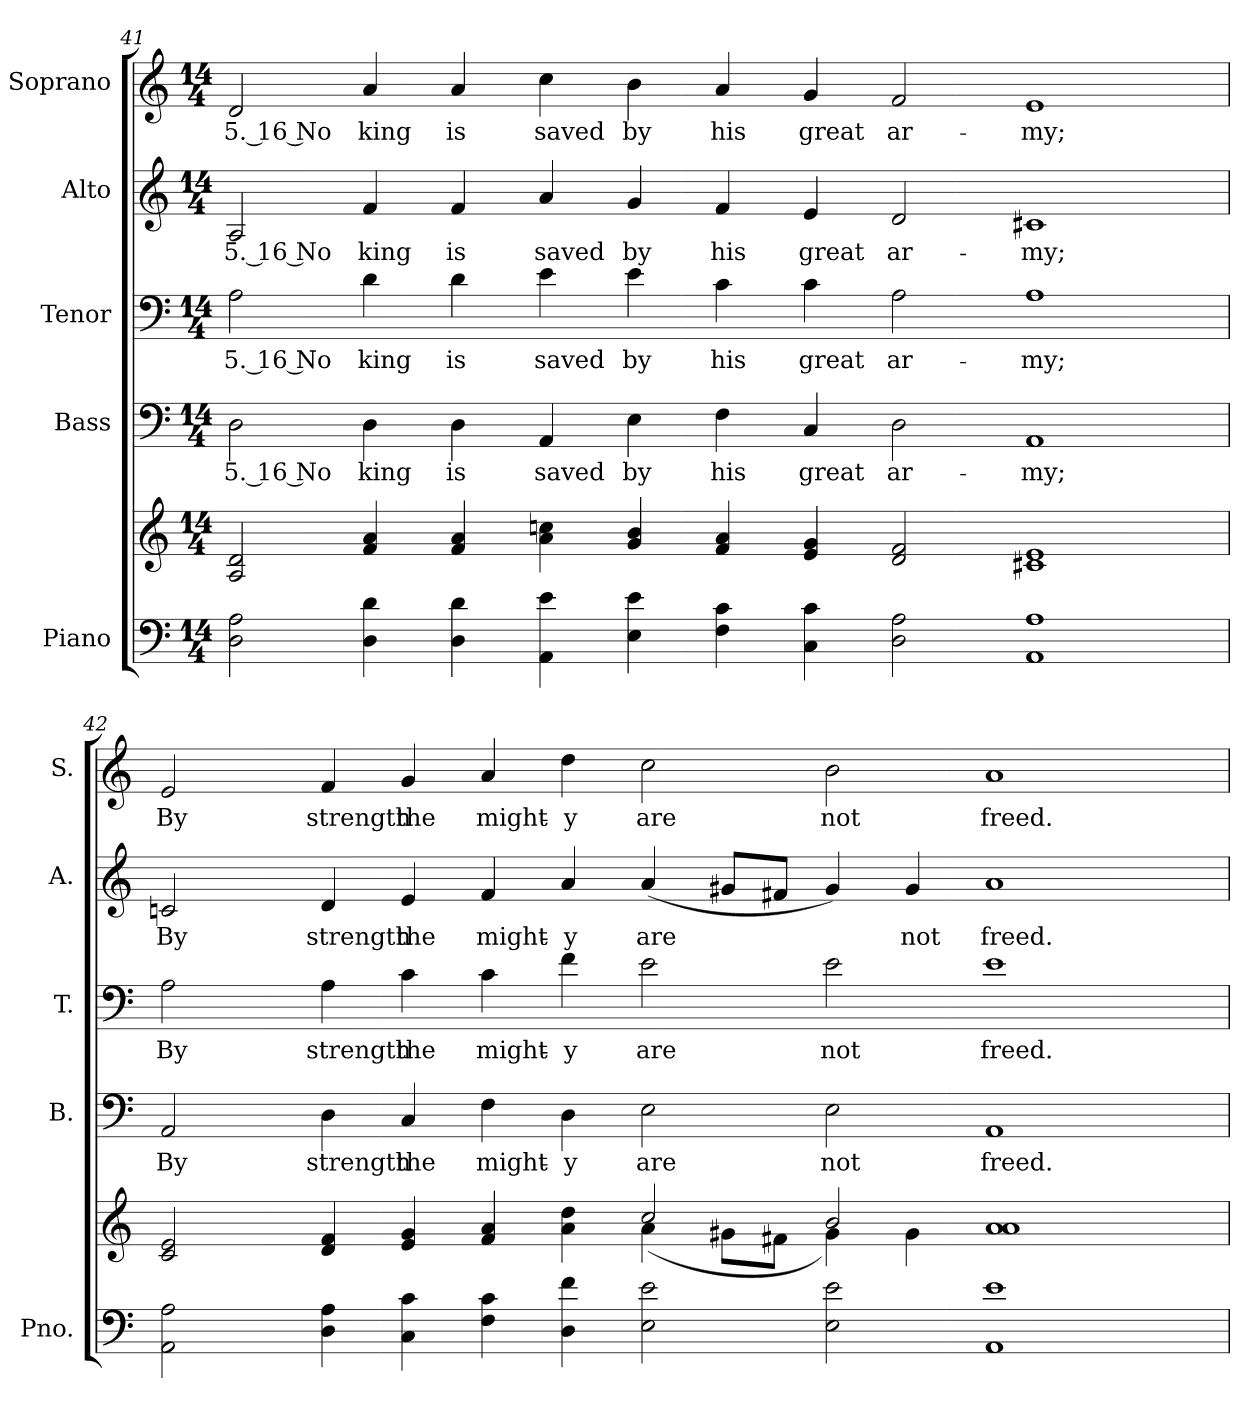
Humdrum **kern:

**kern	**kern	**kern	**text	**kern	**text	**kern	**text	**kern	**text
*part5	*part5	*part4	*part4	*part3	*part3	*part2	*part2	*part1	*part1
*staff6	*staff5	*staff4	*staff4	*staff3	*staff3	*staff2	*staff2	*staff1	*staff1
*I"Piano	*	*I"Bass	*	*I"Tenor	*	*I"Alto	*	*I"Soprano	*
*I'Pno.	*	*I'B.	*	*I'T.	*	*I'A.	*	*I'S.	*
!!LO:PB:g=z
*clefF4	*clefG2	*clefF4	*	*clefF4	*	*clefG2	*	*clefG2	*
*k[]	*k[]	*k[]	*	*k[]	*	*k[]	*	*k[]	*
*C:	*C:	*C:	*	*C:	*	*C:	*	*C:	*
*M14/4	*M14/4	*M14/4	*	*M14/4	*	*M14/4	*	*M14/4	*
=41	=41	=41	=41	=41	=41	=41	=41	=41	=41
!	!	!	!LO:LY:b:color=#000000	!	!	!	!	!	!
!	!	!	!	!	!LO:LY:b:color=#000000	!	!	!	!
!	!	!	!	!	!	!	!LO:LY:b:color=#000000	!	!
!	!	!	!	!	!	!	!	!	!LO:LY:b:color=#000000
2Di\ 2Ai	2Ai/ 2di	2Di\	5. 16 No	2Ai\	5. 16 No	2Ai/	5. 16 No	2di/	5. 16 No
!	!	!	!LO:LY:b:color=#000000	!	!	!	!	!	!
!	!	!	!	!	!LO:LY:b:color=#000000	!	!	!	!
!	!	!	!	!	!	!	!LO:LY:b:color=#000000	!	!
!	!	!	!	!	!	!	!	!	!LO:LY:b:color=#000000
4Di\ 4di	4fi/ 4ai	4Di\	king	4di\	king	4fi/	king	4ai/	king
!	!	!	!LO:LY:b:color=#000000	!	!	!	!	!	!
!	!	!	!	!	!LO:LY:b:color=#000000	!	!	!	!
!	!	!	!	!	!	!	!LO:LY:b:color=#000000	!	!
!	!	!	!	!	!	!	!	!	!LO:LY:b:color=#000000
4Di\ 4di	4fi/ 4ai	4Di\	is	4di\	is	4fi/	is	4ai/	is
!	!	!	!LO:LY:b:color=#000000	!	!	!	!	!	!
!	!	!	!	!	!LO:LY:b:color=#000000	!	!	!	!
!	!	!	!	!	!	!	!LO:LY:b:color=#000000	!	!
!	!	!	!	!	!	!	!	!	!LO:LY:b:color=#000000
4AAi\ 4ei	4ai\ 4ccni	4AAi/	saved	4ei\	saved	4ai/	saved	4cci\	saved
!	!	!	!LO:LY:b:color=#000000	!	!	!	!	!	!
!	!	!	!	!	!LO:LY:b:color=#000000	!	!	!	!
!	!	!	!	!	!	!	!LO:LY:b:color=#000000	!	!
!	!	!	!	!	!	!	!	!	!LO:LY:b:color=#000000
4Ei\ 4ei	4gi/ 4bi	4Ei\	by	4ei\	by	4gi/	by	4bi\	by
!	!	!	!LO:LY:b:color=#000000	!	!	!	!	!	!
!	!	!	!	!	!LO:LY:b:color=#000000	!	!	!	!
!	!	!	!	!	!	!	!LO:LY:b:color=#000000	!	!
!	!	!	!	!	!	!	!	!	!LO:LY:b:color=#000000
4Fi\ 4ci	4fi/ 4ai	4Fi\	his	4ci\	his	4fi/	his	4ai/	his
!	!	!	!LO:LY:b:color=#000000	!	!	!	!	!	!
!	!	!	!	!	!LO:LY:b:color=#000000	!	!	!	!
!	!	!	!	!	!	!	!LO:LY:b:color=#000000	!	!
!	!	!	!	!	!	!	!	!	!LO:LY:b:color=#000000
4Ci\ 4ci	4ei/ 4gi	4Ci/	great	4ci\	great	4ei/	great	4gi/	great
!	!	!	!LO:LY:b:color=#000000	!	!	!	!	!	!
!	!	!	!	!	!LO:LY:b:color=#000000	!	!	!	!
!	!	!	!	!	!	!	!LO:LY:b:color=#000000	!	!
!	!	!	!	!	!	!	!	!	!LO:LY:b:color=#000000
2Di\ 2Ai	2di/ 2fi	2Di\	ar-	2Ai\	ar-	2di/	ar-	2fi/	ar-
!	!	!	!LO:LY:b:color=#000000	!	!	!	!	!	!
!	!	!	!	!	!LO:LY:b:color=#000000	!	!	!	!
!	!	!	!	!	!	!	!LO:LY:b:color=#000000	!	!
!	!	!	!	!	!	!	!	!	!LO:LY:b:color=#000000
1AAi 1Ai	1c#Xi 1ei	1AAi	-my;	1Ai	-my;	1c#Xi	-my;	1ei	-my;
!!LO:PB:g=z
=42	=42	=42	=42	=42	=42	=42	=42	=42	=42
*	*^	*	*	*	*	*	*	*	*
!	!	!	!	!LO:LY:b:color=#000000	!	!	!	!	!	!
!	!	!	!	!	!	!LO:LY:b:color=#000000	!	!	!	!
!	!	!	!	!	!	!	!	!LO:LY:b:color=#000000	!	!
!	!	!	!	!	!	!	!	!	!	!LO:LY:b:color=#000000
2AAi\ 2Ai	2ci/ 2ei	4ryy	2AAi/	By	2Ai\	By	2cni/	By	2ei/	By
.	.	2.ryy	.	.	.	.	.	.	.	.
!	!	!	!	!LO:LY:b:color=#000000	!	!	!	!	!	!
!	!	!	!	!	!	!LO:LY:b:color=#000000	!	!	!	!
!	!	!	!	!	!	!	!	!LO:LY:b:color=#000000	!	!
!	!	!	!	!	!	!	!	!	!	!LO:LY:b:color=#000000
4Di\ 4Ai	4di/ 4fi	.	4Di\	strength	4Ai\	strength	4di/	strength	4fi/	strength
!	!	!	!	!LO:LY:b:color=#000000	!	!	!	!	!	!
!	!	!	!	!	!	!LO:LY:b:color=#000000	!	!	!	!
!	!	!	!	!	!	!	!	!LO:LY:b:color=#000000	!	!
!	!	!	!	!	!	!	!	!	!	!LO:LY:b:color=#000000
4Ci\ 4ci	4ei/ 4gi	.	4Ci/	the	4ci\	the	4ei/	the	4gi/	the
!	!	!	!	!LO:LY:b:color=#000000	!	!	!	!	!	!
!	!	!	!	!	!	!LO:LY:b:color=#000000	!	!	!	!
!	!	!	!	!	!	!	!	!LO:LY:b:color=#000000	!	!
!	!	!	!	!	!	!	!	!	!	!LO:LY:b:color=#000000
4Fi\ 4ci	4fi/ 4ai	4ryy	4Fi\	might-	4ci\	might-	4fi/	might-	4ai/	might-
!	!	!	!	!LO:LY:b:color=#000000	!	!	!	!	!	!
!	!	!	!	!	!	!LO:LY:b:color=#000000	!	!	!	!
!	!	!	!	!	!	!	!	!LO:LY:b:color=#000000	!	!
!	!	!	!	!	!	!	!	!	!	!LO:LY:b:color=#000000
4Di\ 4fi	4ai\ 4ddi	4ryy	4Di\	-y	4fi\	-y	4ai/	-y	4ddi\	-y
!	!	!	!	!LO:LY:b:color=#000000	!	!	!	!	!	!
!	!	!	!	!	!	!LO:LY:b:color=#000000	!	!	!	!
!	!	!	!	!	!	!	!	!LO:LY:b:color=#000000	!	!
!	!	!	!	!	!	!	!	!	!	!LO:LY:b:color=#000000
2Ei\ 2ei	2cci/	(4ai\	2Ei\	are	2ei\	are	(4ai/	are	2cci\	are
.	.	8g#Xi\L	.	.	.	.	8g#Xi/L	.	.	.
.	.	8f#Xi\J	.	.	.	.	8f#Xi/J	.	.	.
!	!	!	!	!LO:LY:b:color=#000000	!	!	!	!	!	!
!	!	!	!	!	!	!LO:LY:b:color=#000000	!	!	!	!
!	!	!	!	!	!	!	!	!	!	!LO:LY:b:color=#000000
2Ei\ 2ei	2bi/	4g#i\)	2Ei\	not	2ei\	not	4g#i/)	.	2bi\	not
!	!	!	!	!	!	!	!	!LO:LY:b:color=#000000	!	!
.	.	4g#i\	.	.	.	.	4g#i/	not	.	.
!	!	!	!	!LO:LY:b:color=#000000	!	!	!	!	!	!
!	!	!	!	!	!	!LO:LY:b:color=#000000	!	!	!	!
!	!	!	!	!	!	!	!	!LO:LY:b:color=#000000	!	!
!	!	!	!	!	!	!	!	!	!	!LO:LY:b:color=#000000
1AAi 1ei	1ai 1ai	2ryy	1AAi	freed.	1ei	freed.	1ai	freed.	1ai	freed.
.	.	2ryy	.	.	.	.	.	.	.	.
*	*v	*v	*	*	*	*	*	*	*	*
=	=	=	=	=	=	=	=	=	=
*-	*-	*-	*-	*-	*-	*-	*-	*-	*-
